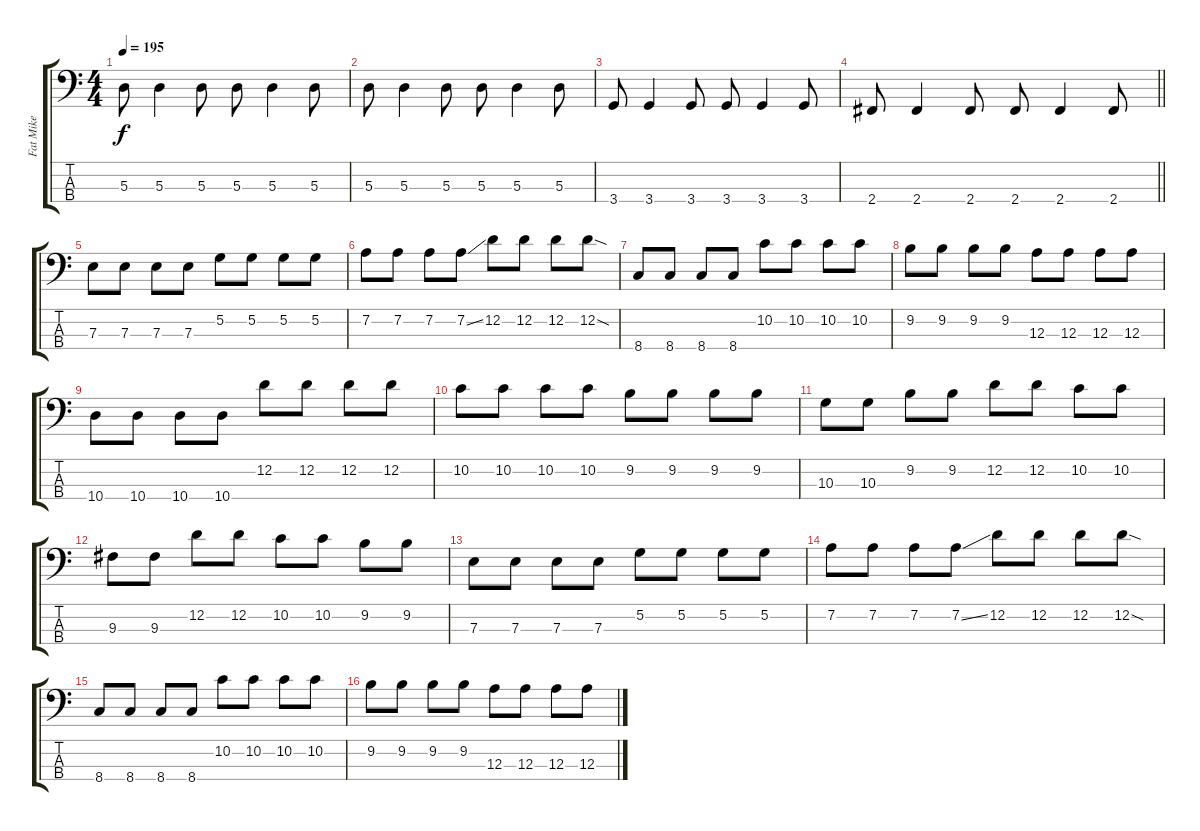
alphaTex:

\track ("Fat Mike" "Fat Mike") {instrument electricbasspick}
\staff {score tabs}
\tuning (G2 D2 A1 E1) {hide}
\ts (4 4)
\tempo 195
\clef f4
\ks c
5.3.8{dy f} 5.3.4 5.3.8 5.3.8 5.3.4 5.3.8 |
5.3.8 5.3.4 5.3.8 5.3.8 5.3.4 5.3.8 |
3.4.8 3.4.4 3.4.8 3.4.8 3.4.4 3.4.8 |
\barLineRight lightlight
2.4.8 2.4.4 2.4.8 2.4.8 2.4.4 2.4.8 |
\section ("" "")
7.3.8 7.3.8 7.3.8 7.3.8 5.2.8 5.2.8 5.2.8 5.2.8 |
7.2.8 7.2.8 7.2.8 7.2{ss}.8 12.2.8 12.2.8 12.2.8 12.2{sod}.8 |
8.4.8 8.4.8 8.4.8 8.4.8 10.2.8 10.2.8 10.2.8 10.2.8 |
9.2.8 9.2.8 9.2.8 9.2.8 12.3.8 12.3.8 12.3.8 12.3.8 |
10.4.8 10.4.8 10.4.8 10.4.8 12.2.8 12.2.8 12.2.8 12.2.8 |
10.2.8 10.2.8 10.2.8 10.2.8 9.2.8 9.2.8 9.2.8 9.2.8 |
10.3.8 10.3.8 9.2.8 9.2.8 12.2.8 12.2.8 10.2.8 10.2.8 |
9.3.8 9.3.8 12.2.8 12.2.8 10.2.8 10.2.8 9.2.8 9.2.8 |
7.3.8 7.3.8 7.3.8 7.3.8 5.2.8 5.2.8 5.2.8 5.2.8 |
7.2.8 7.2.8 7.2.8 7.2{ss}.8 12.2.8 12.2.8 12.2.8 12.2{sod}.8 |
8.4.8 8.4.8 8.4.8 8.4.8 10.2.8 10.2.8 10.2.8 10.2.8 |
9.2.8 9.2.8 9.2.8 9.2.8 12.3.8 12.3.8 12.3.8 12.3.8
